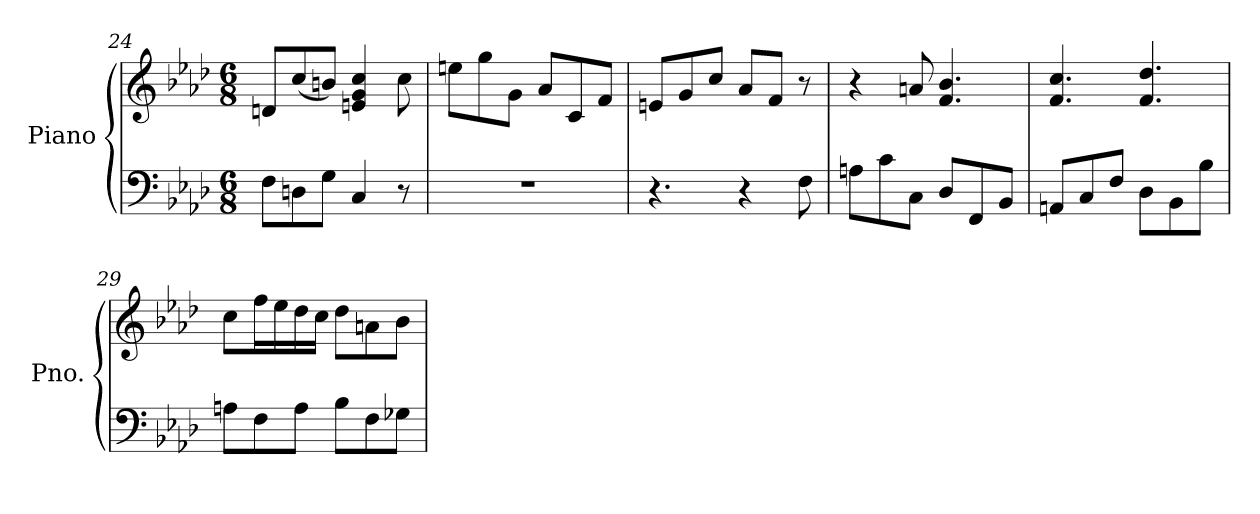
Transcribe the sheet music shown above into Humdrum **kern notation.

**kern	**kern
*part1	*part1
*staff2	*staff1
*I"Piano	*
*I'Pno.	*
*clefF4	*clefG2
*k[b-e-a-d-]	*k[b-e-a-d-]
*M6/8	*M6/8
=24	=24
8F\L	8dn/L
8Dn\	(<8cc/
8G\J	8bn/J)
4C/	4en/ 4g/ 4cc/
8r	8cc\
=25	=25
2.r	8een\L
.	8gg\
.	8g\J
.	8a-/L
.	8c/
.	8f/J
=26	=26
4.r	8en/L
.	8g/
.	8cc/J
4r	8a-/L
.	8f/J
8F\	8r
=27	=27
8An\L	4r
8c\	.
8C\J	8an/
8D-/L	4.f/ 4.b-/
8FF/	.
8BB-/J	.
!!LO:LB:g=z
=28	=28
8AAn/L	4.f/ 4.cc/
8C/	.
8F/J	.
8D-\L	4.f/ 4.dd-/
8BB-\	.
8B-\J	.
=29	=29
8An\L	8cc\L
8F\	16ff\L
.	16ee-\
8A\J	16dd-\
.	16cc\JJ
8B-\L	8dd-\L
8F\	8an\
8G-X\J	8b-\J
=	=
*-	*-
